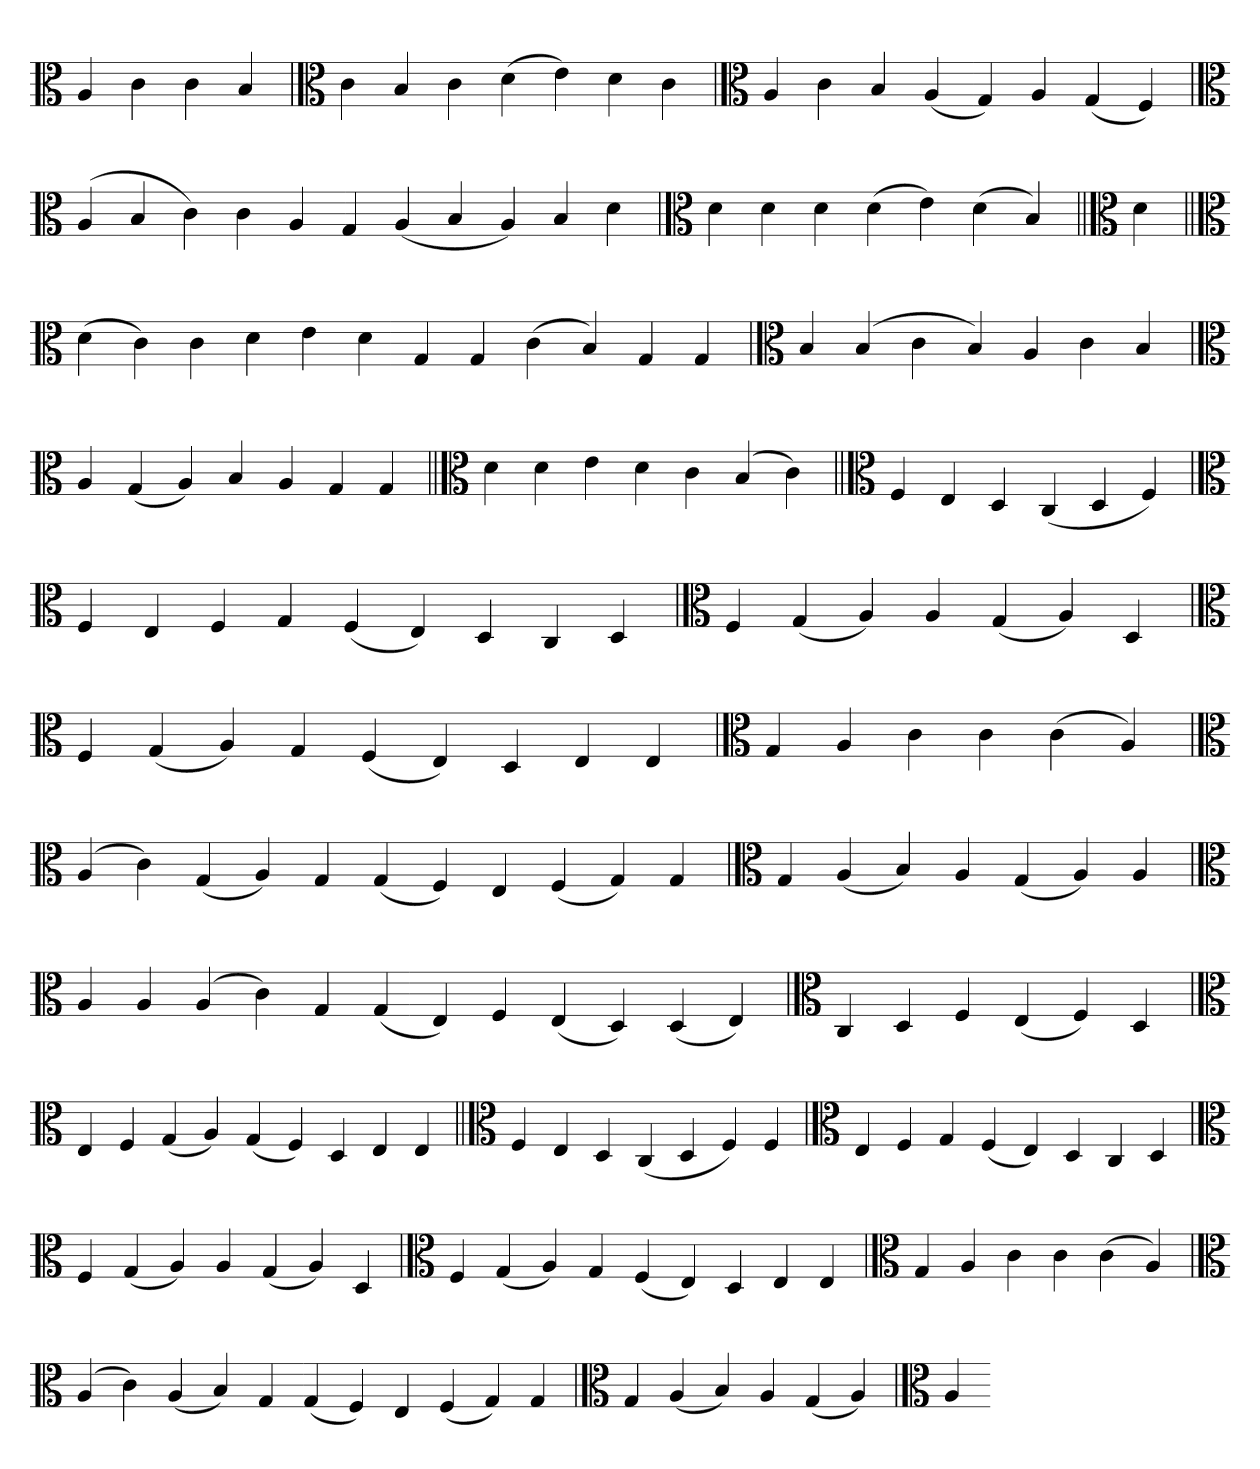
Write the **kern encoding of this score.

**kern
*part1
*staff1
*clefC3
=
4A
4c
4c
4B
='
*clefC3
4c
4B
4c
(4d
4e)
4d
4c
=`
*clefC3
4A
4c
4B
(4A
4G)
4A
(4G
4F)
=`
*clefC3
(4A
4B
4c)
4c
4A
4G
(4A
4B
4A)
4B
4d
=`
*clefC3
4d
4d
4d
(4d
4e)
(4d
4B)
=||
*clefC3
4d
=||
*clefC3
(4d
4c)
4c
4d
4e
4d
4G
4G
(4c
4B)
4G
4G
='
*clefC3
4B
(4B
4c
4B)
4A
4c
4B
=`
*clefC3
4A
(4G
4A)
4B
4A
4G
4G
=||
*clefC3
4d
4d
4e
4d
4c
(4B
4c)
=||
*clefC3
4F
4E
4D
(4C
4D
4F)
=`
*clefC3
4F
4E
4F
4G
(4F
4E)
4D
4C
4D
='
*clefC3
4F
(4G
4A)
4A
(4G
4A)
4D
=`
*clefC3
4F
(4G
4A)
4G
(4F
4E)
4D
4E
4E
=
*clefC3
4G
4A
4c
4c
(4c
4A)
=`
*clefC3
(4A
4c)
(4G
4A)
4G
(4G
4F)
4E
(4F
4G)
4G
='
*clefC3
4G
(4A
4B)
4A
(4G
4A)
4A
=`
*clefC3
4A
4A
(4A
4c)
4G
(4G
4E)
4F
(4E
4D)
(4D
4E)
='
*clefC3
4C
4D
4F
(4E
4F)
4D
=`
*clefC3
4E
4F
(4G
4A)
(4G
4F)
4D
4E
4E
=||
*clefC3
4F
4E
4D
(4C
4D
4F)
4F
=`
*clefC3
4E
4F
4G
(4F
4E)
4D
4C
4D
='
*clefC3
4F
(4G
4A)
4A
(4G
4A)
4D
=`
*clefC3
4F
(4G
4A)
4G
(4F
4E)
4D
4E
4E
=
*clefC3
4G
4A
4c
4c
(4c
4A)
=`
*clefC3
(4A
4c)
(4A
4B)
4G
(4G
4F)
4E
(4F
4G)
4G
='
*clefC3
4G
(4A
4B)
4A
(4G
4A)
=`
*clefC3
4A
=-
*-
